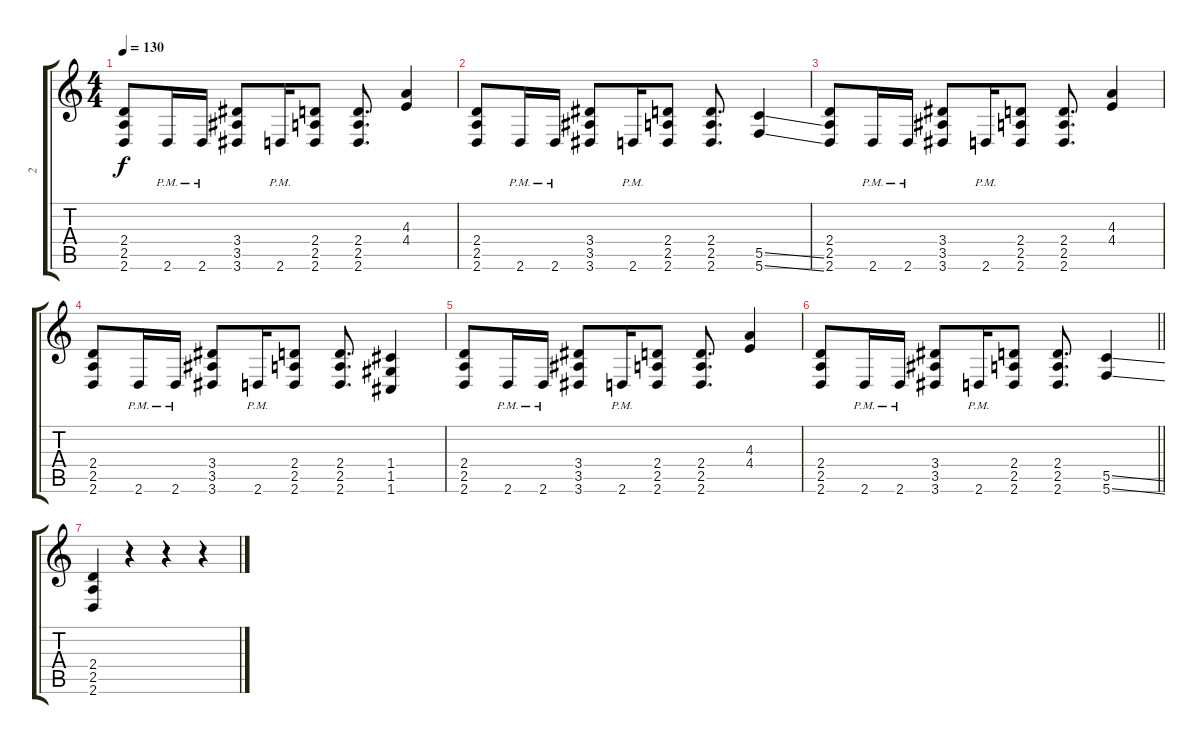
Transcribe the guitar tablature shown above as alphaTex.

\track ("2" "2") {instrument overdrivenguitar}
\staff {score tabs}
\tuning (D4 A3 F3 C3 G2 C2) {hide}
\ts (4 4)
\tempo 130
\clef g2
\ks c
(2.4 2.5 2.6).8{dy f} 2.6{pm}.16 2.6{pm}.16 (3.4 3.5 3.6).8 2.6{pm}.16 (2.4 2.5 2.6).8 (2.4 2.5 2.6).8{d} (4.3 4.4).4 |
(2.4 2.5 2.6).8 2.6{pm}.16 2.6{pm}.16 (3.4 3.5 3.6).8 2.6{pm}.16 (2.4 2.5 2.6).8 (2.4 2.5 2.6).8{d} (5.5{ss} 5.6{ss}).4 |
(2.4 2.5 2.6).8 2.6{pm}.16 2.6{pm}.16 (3.4 3.5 3.6).8 2.6{pm}.16 (2.4 2.5 2.6).8 (2.4 2.5 2.6).8{d} (4.3 4.4).4 |
(2.4 2.5 2.6).8 2.6{pm}.16 2.6{pm}.16 (3.4 3.5 3.6).8 2.6{pm}.16 (2.4 2.5 2.6).8 (2.4 2.5 2.6).8{d} (1.4 1.5 1.6).4 |
(2.4 2.5 2.6).8 2.6{pm}.16 2.6{pm}.16 (3.4 3.5 3.6).8 2.6{pm}.16 (2.4 2.5 2.6).8 (2.4 2.5 2.6).8{d} (4.3 4.4).4 |
\barLineRight lightlight
(2.4 2.5 2.6).8 2.6{pm}.16 2.6{pm}.16 (3.4 3.5 3.6).8 2.6{pm}.16 (2.4 2.5 2.6).8 (2.4 2.5 2.6).8{d} (5.5{ss} 5.6{ss}).4 |
(2.4 2.5 2.6).4 r.4 r.4 r.4
